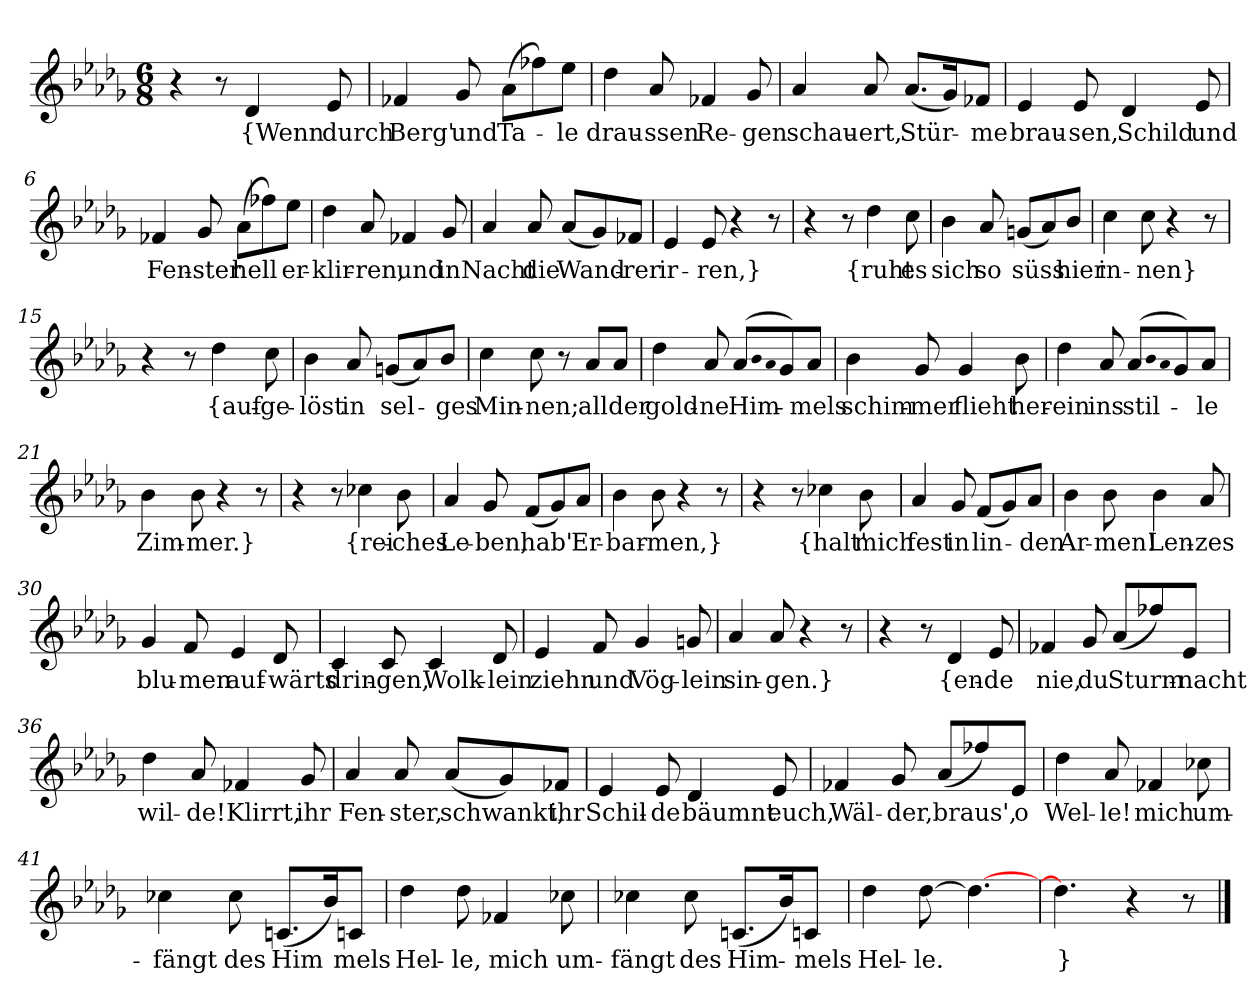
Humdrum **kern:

**kern	**text
*part1	*part1
*staff1	*staff1
*clefG2	*
*k[b-e-a-d-g-]	*
*M6/8	*
=1	=1
4r	.
8r	.
4d-	{Wenn
8e-	durch
=2	=2
4f-X	Berg'
8g-	und
(8a-\L	Ta-
8ff-X\)	.
8ee-\J	-le
=3	=3
4dd-	drau-
8a-	-ssen
4f-X	Re-
8g-	-gen
=4	=4
4a-	schau-
8a-	-ert,
(8.a-/L	Stür-
16g-/K)	.
8f-X/J	-me
=5	=5
4e-	brau-
8e-	-sen,
4d-	Schild
8e-	und
=6	=6
4f-X	Fen-
8g-	-ster
(8a-\L	hell
8ff-X\)	.
8ee-\J	er-
=7	=7
4dd-	-klir-
8a-	-ren,
4f-X	und
8g-	in
=8	=8
4a-	Nacht
8a-	die
(8a-/L	Wand-
8g-/)	.
8f-X/J	-rer
=9	=9
4e-	ir-
8e-	-ren,}
4r	.
8r	.
=11	=11
4r	.
8r	.
4dd-	{ruht
8cc	es
=12	=12
4b-	sich
8a-	so
(8gn/L	süss
8a-/)	.
8b-/J	hier
=13	=13
4cc	in-
8cc	-nen}
4r	.
8r	.
=15	=15
4r	.
8r	.
4dd-	{auf-
8cc	-ge-
=16	=16
4b-	-löst
8a-	in
(8gn/L	sel-
8a-/)	.
8b-/J	-ges
=17	=17
4cc	Min-
8cc	-nen;
8r	.
8a-/L	all
8a-/J	der
=18	=18
4dd-	gold-
8a-	-ne
(8a-/L	Him-
qb-	.
qa-	.
8g-/)	.
8a-/J	-mels
=19	=19
4b-	schim-
8g-	-mer
4g-	flieht
8b-	her-
=20	=20
4dd-	ein
8a-	ins
(8a-/L	stil-
qb-	.
qa-	.
8g-/)	.
8a-/J	-le
=21	=21
4b-	Zim-
8b-	-mer.}
4r	.
8r	.
=23	=23
4r	.
8r	.
4cc-X	{rei-
8b-	-ches
=24	=24
4a-	Le-
8g-	-ben,
(8f/L	hab'
8g-/)	.
8a-/J	Er-
=25	=25
4b-	bar-
8b-	-men,}
4r	.
8r	.
=27	=27
4r	.
8r	.
4cc-X	{halt'
8b-	mich
=28	=28
4a-	fest
8g-	in
(8f/L	lin-
8g-/)	.
8a-/J	-den
=29	=29
4b-	Ar-
8b-	-men!
4b-	Len-
8a-	-zes
=30	=30
4g-	blu-
8f	-men
4e-	auf-
8d-	-wärts
=31	=31
4c	drin-
8c	-gen,
4c	Wolk-
8d-	-lein
=32	=32
4e-	ziehn
8f	und
4g-	Vög-
8gn	-lein
=33	=33
4a-	sin-
8a-	-gen.}
4r	.
8r	.
=34	=34
4r	.
8r	.
4d-	{en-
8e-	-de
=35	=35
4f-X	nie,
8g-	du
(8a-/L	Sturm-
8ff-X/)	.
8e-/J	-nacht
=36	=36
4dd-	wil-
8a-	-de!
4f-X	Klirrt,
8g-	ihr
=37	=37
4a-	Fen-
8a-	-ster,
(8a-/L	schwankt,
8g-/)	.
8f-X/J	ihr
=38	=38
4e-	Schil-
8e-	-de
4d-	bäumnt
8e-	euch,
=39	=39
4f-X	Wäl-
8g-	-der,
(8a-/L	braus',
8ff-X/)	.
8e-/J	o
=40	=40
4dd-	Wel-
8a-	le!
4f-X	mich
8cc-X	um-
=41	=41
4cc-X	-fängt
8cc-	des
(8.cn/L	Him
16b-/K)	.
8cn/J	-mels
=42	=42
4dd-	Hel-
8dd-	le,
4f-X	mich
8cc-X	um-
=43	=43
4cc-X	-fängt
8cc-	des
(8.cn/L	Him-
16b-/K)	.
8cn/J	-mels
=44	=44
4dd-	Hel-
[8dd-	-le.
4.dd-_	.
=45	=45
4.dd]	}
4r	.
8r	.
==	==
*-	*-
